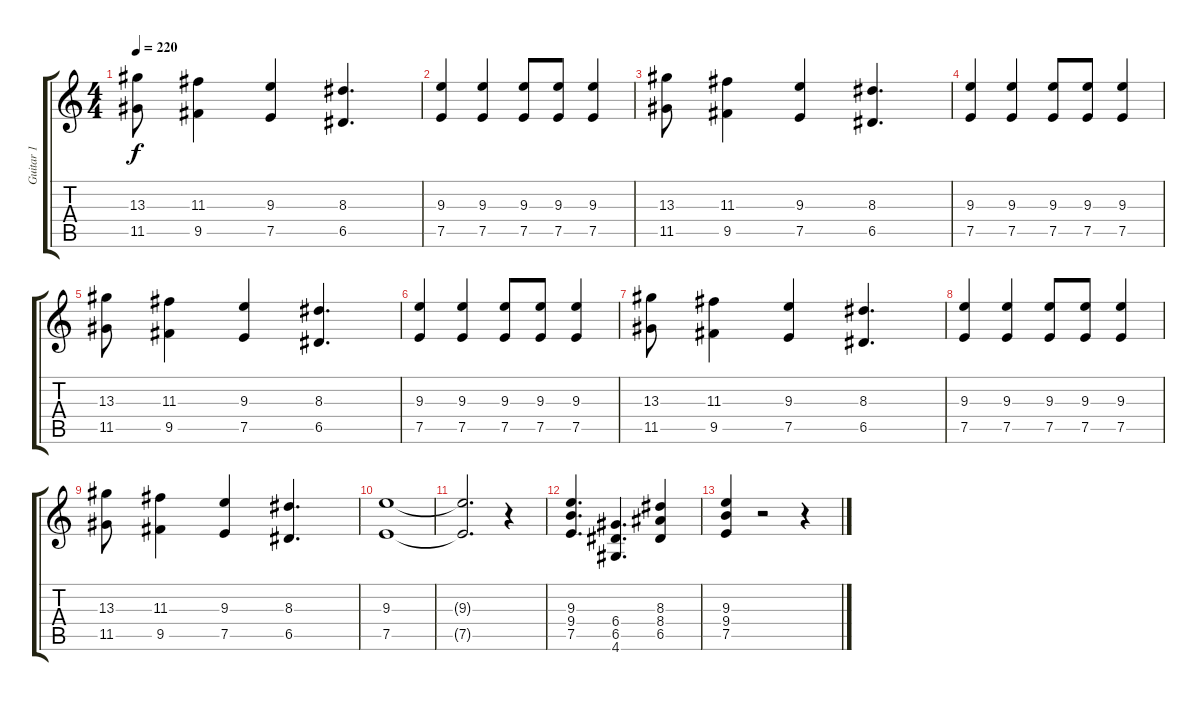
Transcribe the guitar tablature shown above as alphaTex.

\track ("Guitar 1" "Guitar 1") {instrument distortionguitar}
\staff {score tabs}
\tuning (E4 B3 G3 D3 A2 E2) {hide}
\ts (4 4)
\tempo 220
\clef g2
\ks c
(13.3 11.5).8{dy f} (11.3 9.5).4 (9.3 7.5).4 (8.3 6.5).4{d} |
(9.3 7.5).4 (9.3 7.5).4 (9.3 7.5).8 (9.3 7.5).8 (9.3 7.5).4 |
(13.3 11.5).8 (11.3 9.5).4 (9.3 7.5).4 (8.3 6.5).4{d} |
(9.3 7.5).4 (9.3 7.5).4 (9.3 7.5).8 (9.3 7.5).8 (9.3 7.5).4 |
(13.3 11.5).8 (11.3 9.5).4 (9.3 7.5).4 (8.3 6.5).4{d} |
(9.3 7.5).4 (9.3 7.5).4 (9.3 7.5).8 (9.3 7.5).8 (9.3 7.5).4 |
(13.3 11.5).8 (11.3 9.5).4 (9.3 7.5).4 (8.3 6.5).4{d} |
(9.3 7.5).4 (9.3 7.5).4 (9.3 7.5).8 (9.3 7.5).8 (9.3 7.5).4 |
(13.3 11.5).8 (11.3 9.5).4 (9.3 7.5).4 (8.3 6.5).4{d} |
(9.3 7.5).1 |
(9.3{t} 7.5{t}).2{d} r.4 |
(9.3 9.4 7.5).4{d} (6.4 6.5 4.6).4{d} (8.3 8.4 6.5).4 |
(9.3 9.4 7.5).4 r.2 r.4
